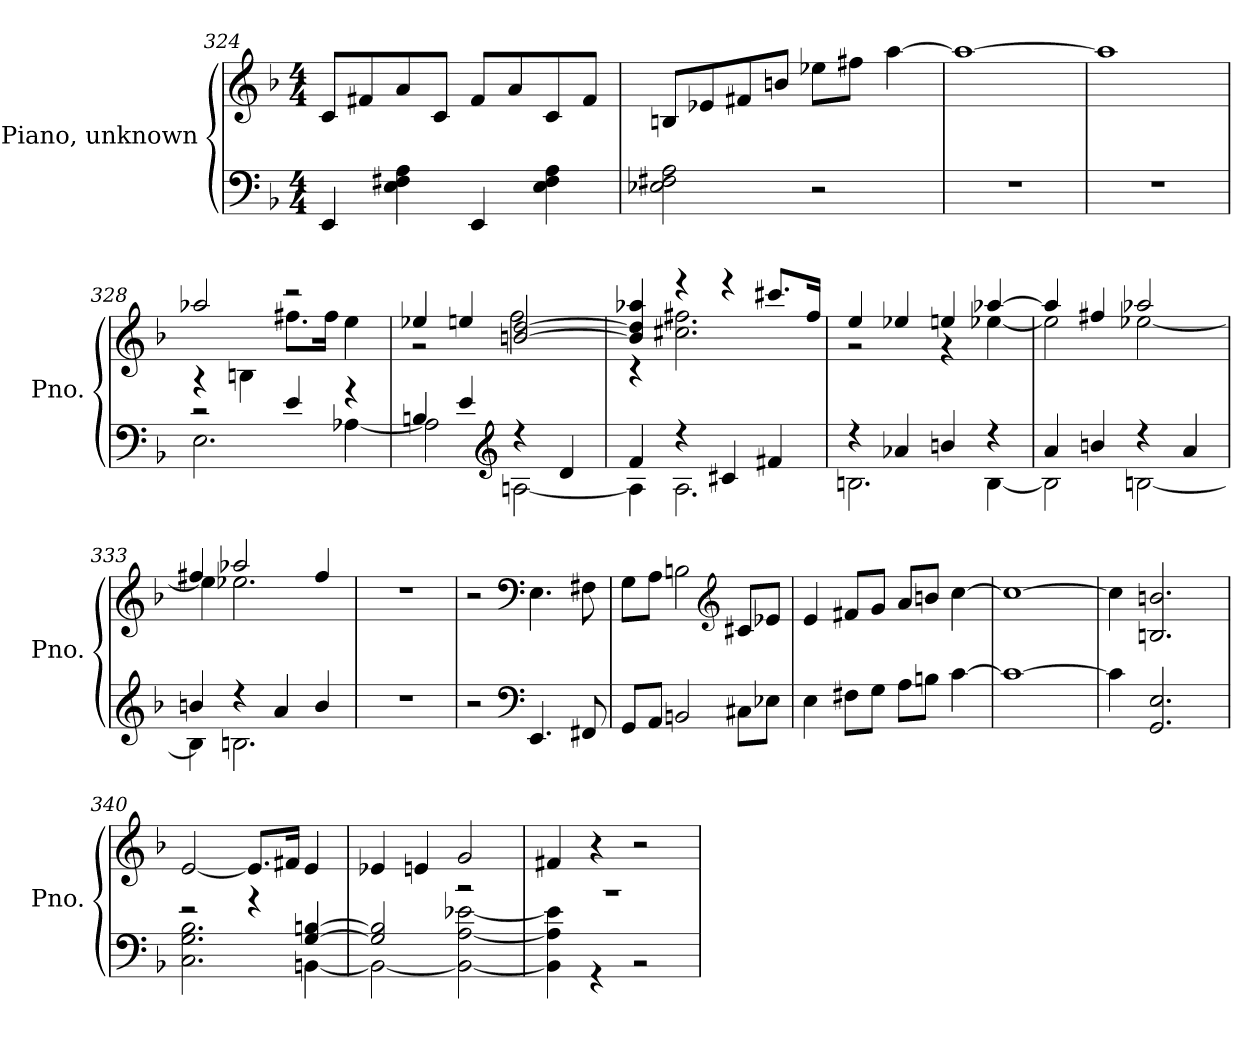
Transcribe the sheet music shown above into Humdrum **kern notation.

**kern	**kern
*part1	*part1
*staff2	*staff1
*I"Piano, unknown	*
*I'Pno.	*
*clefF4	*clefG2
*k[b-]	*k[b-]
*M4/4	*M4/4
=324	=324
4EE/	8c/L
.	8f#X/
4E\ 4F#X\ 4A\	8a/
.	8c/J
4EE/	8f#/L
.	8a/
4E\ 4F#\ 4A\	8c/
.	8f#/J
!!LO:LB:g=z
=325	=325
2E-X\ 2F#X\ 2A\	8Bn/L
.	8e-X/
.	8f#X/
.	8bn/J
2r	8ee-X\L
.	8ff#X\J
.	[4aa\
=326	=326
1r	1aa_
=327	=327
1r	1aa]
=328	=328
*^	*^
2r	2.E\	2aa-X/	4r
.	.	.	4Bn\
4e/	.	2r	8.ff#X\L
.	.	.	16ff#\Jk
4r	[4A-X\	.	4ee\
=329	=329	=329	=329
4Bn/	2A-\]	4ee-X/	2r
4e/	.	4een/	.
*clefG2	*	*	*
4r	[2An\	[2bn/ [2dd/	2ff\
4d/	.	.	.
!!LO:LB:g=z	!!
=330	=330	=330	=330
4f/	4A\]	4b/] 4dd/] 4aa-X/	4r
4r	2.A\	4r	2.cc#X\ 2.ff#X\
4c#X/	.	4r	.
4f#X/	.	8.ccc#X/L	.
.	.	16ff#/Jk	.
=331	=331	=331	=331
4r	2.Bn\	4ee/	2r
4a-X/	.	4ee-X/	.
4bn/	.	4een/	4r
4r	[4B\	[4aa-X/	[4ee-X\
=332	=332	=332	=332
4a/	2B\]	4aa-/]	2ee-\]
4bn/	.	4ff#X/	.
4r	[2Bn\	2aa-X/	[2ee-X\
4a/	.	.	.
=333	=333	=333	=333
4bn/	4B\]	4ff#X/	4ee-\]
4r	2.Bn\	2aa-X/	2.ee-X\
4a/	.	.	.
4b/	.	4ff#/	.
*v	*v	*	*
*	*v	*v
=334	=334
1r	1r
=335	=335
2r	2r
*clefF4	*clefF4
4.EE/	4.E\
8FF#X/	8F#X\
!!LO:LB:g=z
=336	=336
8GG/L	8G\L
8AA/J	8A\J
2BBn/	2Bn\
*	*clefG2
8C#X\L	8c#X/L
8E-X\J	8e-X/J
=337	=337
4E\	4e/
8F#X\L	8f#X/L
8G\J	8g/J
8A\L	8a/L
8Bn\J	8bn/J
[4c\	[4cc\
=338	=338
1c_	1cc_
=339	=339
4c\]	4cc\]
2.GG/ 2.E/	2.Bn/ 2.bn/
=340	=340
*^	*
2r	2.C\ 2.G\ 2.B-\	[2e/
4r	.	8.e/L]
.	.	16f#X/Jk
[4G/ [4Bn/	[4BBn\	4e/
=341	=341	=341
2G/] 2B/]	2BB\_	4e-X/
.	.	4en/
2r	2BB\_ [2A\ [2e-X\	2g/
=342	=342	=342
1r	4BB\] 4A\] 4e-\]	4f#X/
.	4r	4r
.	2r	2r
*v	*v	*
=	=
*-	*-
